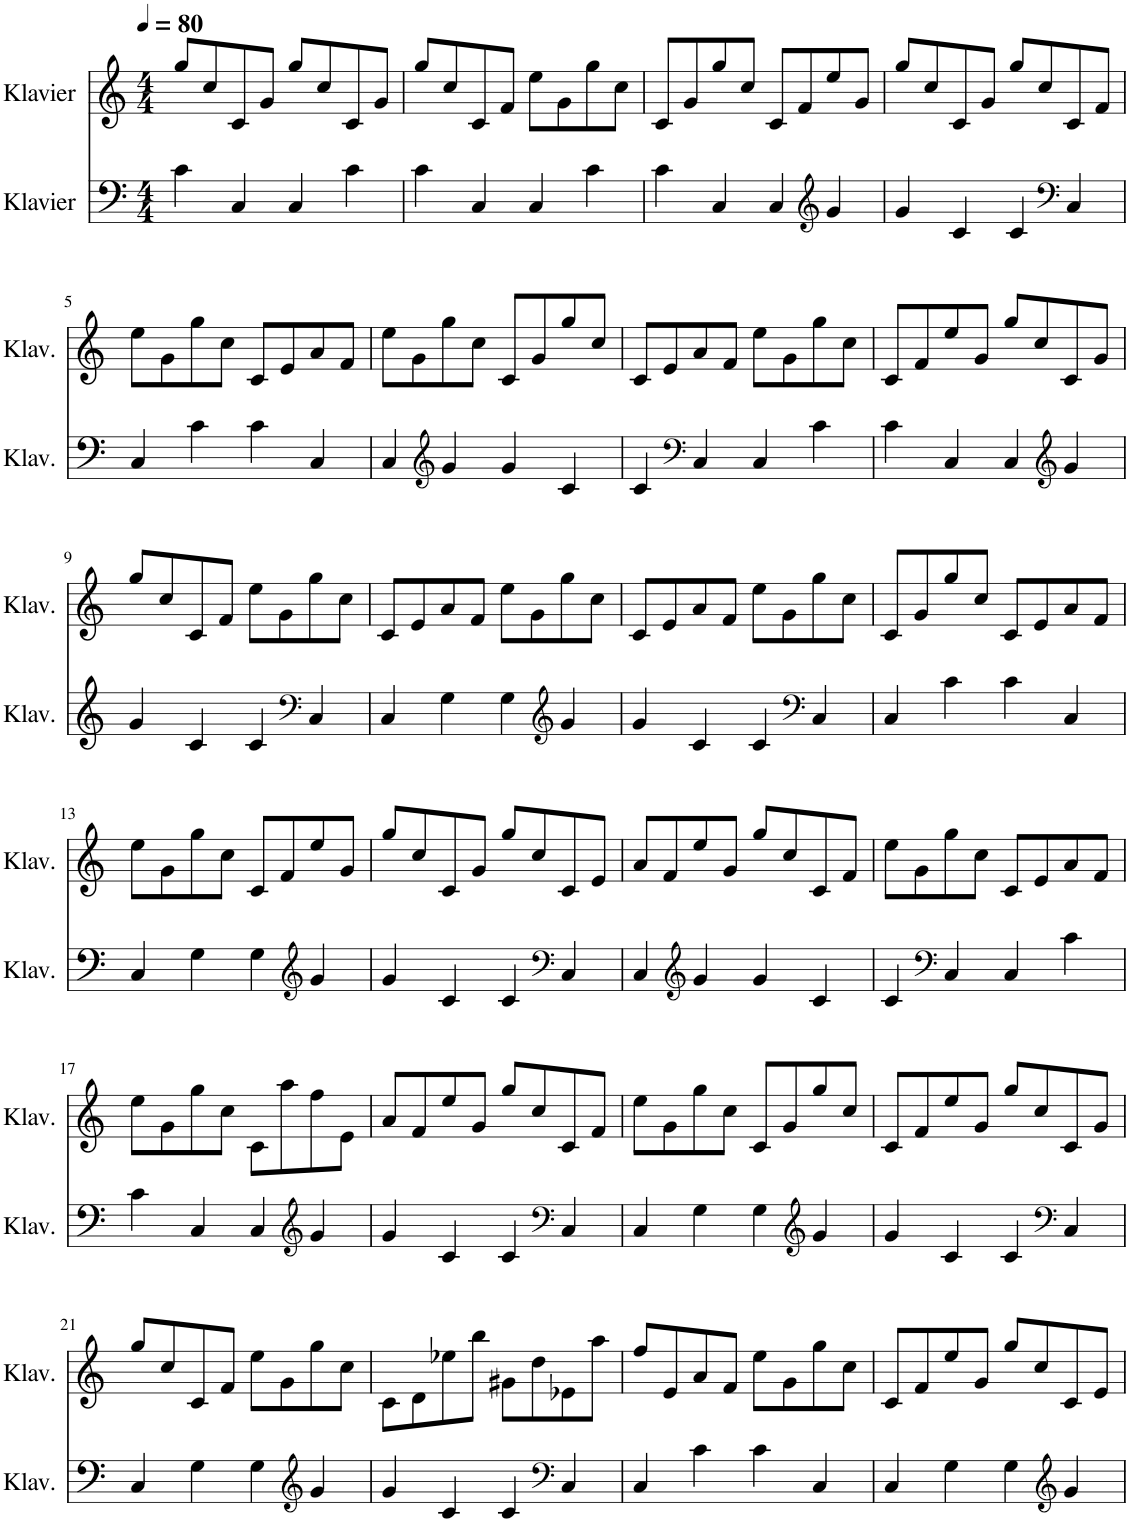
**kern	**kern
*part2	*part1
*staff2	*staff1
*I"Klavier	*I"Klavier
*I'Klav.	*I'Klav.
*clefF4	*clefG2
*k[]	*k[]
*M4/4	*M4/4
*MM80	*MM80
=1	=1
4c\	8gg/L
.	8cc/
4C/	8c/
.	8g/J
4C/	8gg/L
.	8cc/
4c\	8c/
.	8g/J
=2	=2
4c\	8gg/L
.	8cc/
4C/	8c/
.	8f/J
4C/	8ee\L
.	8g\
4c\	8gg\
.	8cc\J
=3	=3
4c\	8c/L
.	8g/
4C/	8gg/
.	8cc/J
4C/	8c/L
.	8f/
*clefG2	*
4g/	8ee/
.	8g/J
=4	=4
4g/	8gg/L
.	8cc/
4c/	8c/
.	8g/J
4c/	8gg/L
.	8cc/
*clefF4	*
4C/	8c/
.	8f/J
!!LO:LB:g=z
=5	=5
4C/	8ee\L
.	8g\
4c\	8gg\
.	8cc\J
4c\	8c/L
.	8e/
4C/	8a/
.	8f/J
=6	=6
4C/	8ee\L
.	8g\
*clefG2	*
4g/	8gg\
.	8cc\J
4g/	8c/L
.	8g/
4c/	8gg/
.	8cc/J
=7	=7
4c/	8c/L
.	8e/
*clefF4	*
4C/	8a/
.	8f/J
4C/	8ee\L
.	8g\
4c\	8gg\
.	8cc\J
=8	=8
4c\	8c/L
.	8f/
4C/	8ee/
.	8g/J
4C/	8gg/L
.	8cc/
*clefG2	*
4g/	8c/
.	8g/J
!!LO:LB:g=z
=9	=9
4g/	8gg/L
.	8cc/
4c/	8c/
.	8f/J
4c/	8ee\L
.	8g\
*clefF4	*
4C/	8gg\
.	8cc\J
=10	=10
4C/	8c/L
.	8e/
4G\	8a/
.	8f/J
4G\	8ee\L
.	8g\
*clefG2	*
4g/	8gg\
.	8cc\J
=11	=11
4g/	8c/L
.	8e/
4c/	8a/
.	8f/J
4c/	8ee\L
.	8g\
*clefF4	*
4C/	8gg\
.	8cc\J
=12	=12
4C/	8c/L
.	8g/
4c\	8gg/
.	8cc/J
4c\	8c/L
.	8e/
4C/	8a/
.	8f/J
!!LO:LB:g=z
=13	=13
4C/	8ee\L
.	8g\
4G\	8gg\
.	8cc\J
4G\	8c/L
.	8f/
*clefG2	*
4g/	8ee/
.	8g/J
=14	=14
4g/	8gg/L
.	8cc/
4c/	8c/
.	8g/J
4c/	8gg/L
.	8cc/
*clefF4	*
4C/	8c/
.	8e/J
=15	=15
4C/	8a/L
.	8f/
*clefG2	*
4g/	8ee/
.	8g/J
4g/	8gg/L
.	8cc/
4c/	8c/
.	8f/J
=16	=16
4c/	8ee\L
.	8g\
*clefF4	*
4C/	8gg\
.	8cc\J
4C/	8c/L
.	8e/
4c\	8a/
.	8f/J
!!LO:LB:g=z
=17	=17
4c\	8ee\L
.	8g\
4C/	8gg\
.	8cc\J
4C/	8c\L
.	8aa\
*clefG2	*
4g/	8ff\
.	8e\J
=18	=18
4g/	8a/L
.	8f/
4c/	8ee/
.	8g/J
4c/	8gg/L
.	8cc/
*clefF4	*
4C/	8c/
.	8f/J
=19	=19
4C/	8ee\L
.	8g\
4G\	8gg\
.	8cc\J
4G\	8c/L
.	8g/
*clefG2	*
4g/	8gg/
.	8cc/J
=20	=20
4g/	8c/L
.	8f/
4c/	8ee/
.	8g/J
4c/	8gg/L
.	8cc/
*clefF4	*
4C/	8c/
.	8g/J
!!LO:LB:g=z
=21	=21
4C/	8gg/L
.	8cc/
4G\	8c/
.	8f/J
4G\	8ee\L
.	8g\
*clefG2	*
4g/	8gg\
.	8cc\J
=22	=22
4g/	8c\L
.	8d\
4c/	8ee-X\
.	8bb\J
4c/	8g#X\L
.	8dd\
*clefF4	*
4C/	8e-X\
.	8aa\J
=23	=23
4C/	8ff/L
.	8e/
4c\	8a/
.	8f/J
4c\	8ee\L
.	8g\
4C/	8gg\
.	8cc\J
=24	=24
4C/	8c/L
.	8f/
4G\	8ee/
.	8g/J
4G\	8gg/L
.	8cc/
*clefG2	*
4g/	8c/
.	8e/J
=	=
*-	*-
